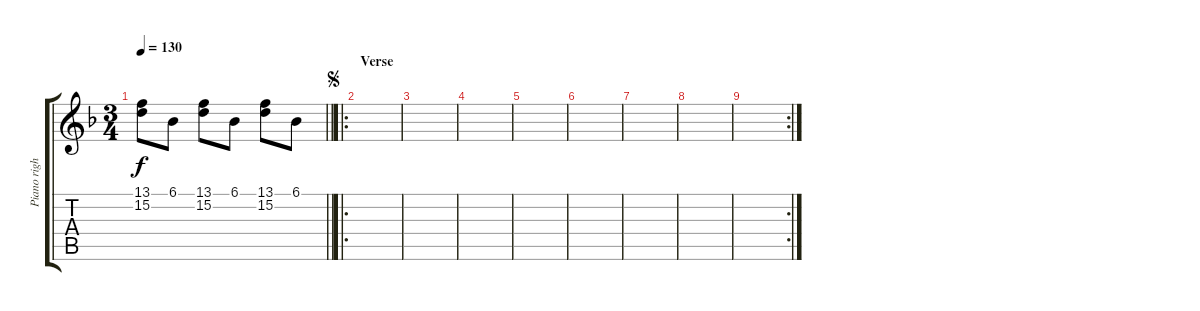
\track ("Piano right (Sirkku)" "Piano righ") {instrument acousticgrandpiano}
\staff {score tabs}
\tuning (E4 B3 G3 D3 A2 E2) {hide}
\ts (3 4)
\tempo 130
\clef g2
\barLineRight lightlight
\ks dminor
(13.1 15.2).8{dy f} 6.1.8 (13.1 15.2).8 6.1.8 (13.1 15.2).8 6.1.8 |
\ro
\section ("" "Verse")
\jump segno
|
|
|
|
|
|
|
\rc 2
